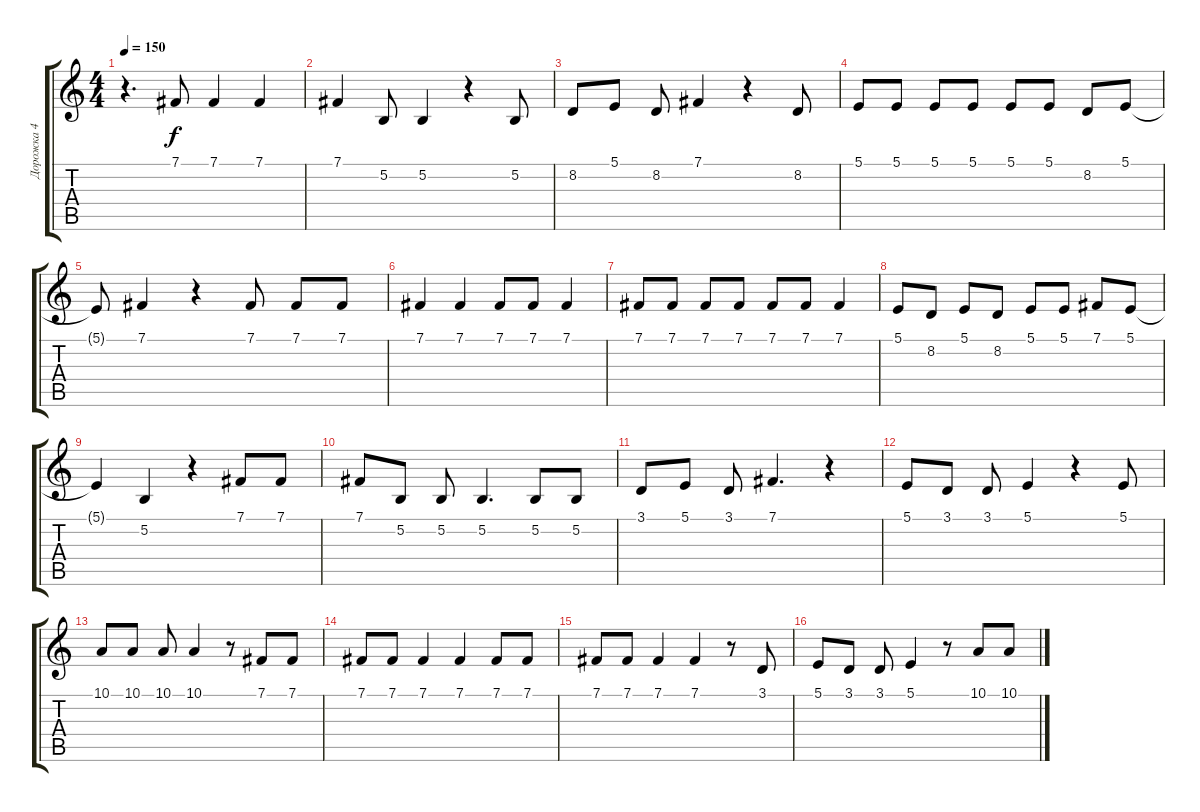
\track ("Дорожка 4" "Дорожка 4") {instrument tenorsax}
\staff {score tabs}
\tuning (B3 Gb3 D3 A2 E2 B1) {hide}
\ts (4 4)
\tempo 150
\clef g2
\ks c
r.4{d dy f} 7.1.8 7.1.4 7.1.4 |
7.1.4 5.2.8 5.2.4 r.4 5.2.8 |
8.2.8 5.1.8 8.2.8 7.1.4 r.4 8.2.8 |
5.1.8 5.1.8 5.1.8 5.1.8 5.1.8 5.1.8 8.2.8 5.1.8 |
5.1{t}.8 7.1.4 r.4 7.1.8 7.1.8 7.1.8 |
7.1.4 7.1.4 7.1.8 7.1.8 7.1.4 |
7.1.8 7.1.8 7.1.8 7.1.8 7.1.8 7.1.8 7.1.4 |
5.1.8 8.2.8 5.1.8 8.2.8 5.1.8 5.1.8 7.1.8 5.1.8 |
5.1{t}.4 5.2.4 r.4 7.1.8 7.1.8 |
7.1.8 5.2.8 5.2.8 5.2.4{d} 5.2.8 5.2.8 |
3.1.8 5.1.8 3.1.8 7.1.4{d} r.4 |
5.1.8 3.1.8 3.1.8 5.1.4 r.4 5.1.8 |
10.1.8 10.1.8 10.1.8 10.1.4 r.8 7.1.8 7.1.8 |
7.1.8 7.1.8 7.1.4 7.1.4 7.1.8 7.1.8 |
7.1.8 7.1.8 7.1.4 7.1.4 r.8 3.1.8 |
5.1.8 3.1.8 3.1.8 5.1.4 r.8 10.1.8 10.1.8
